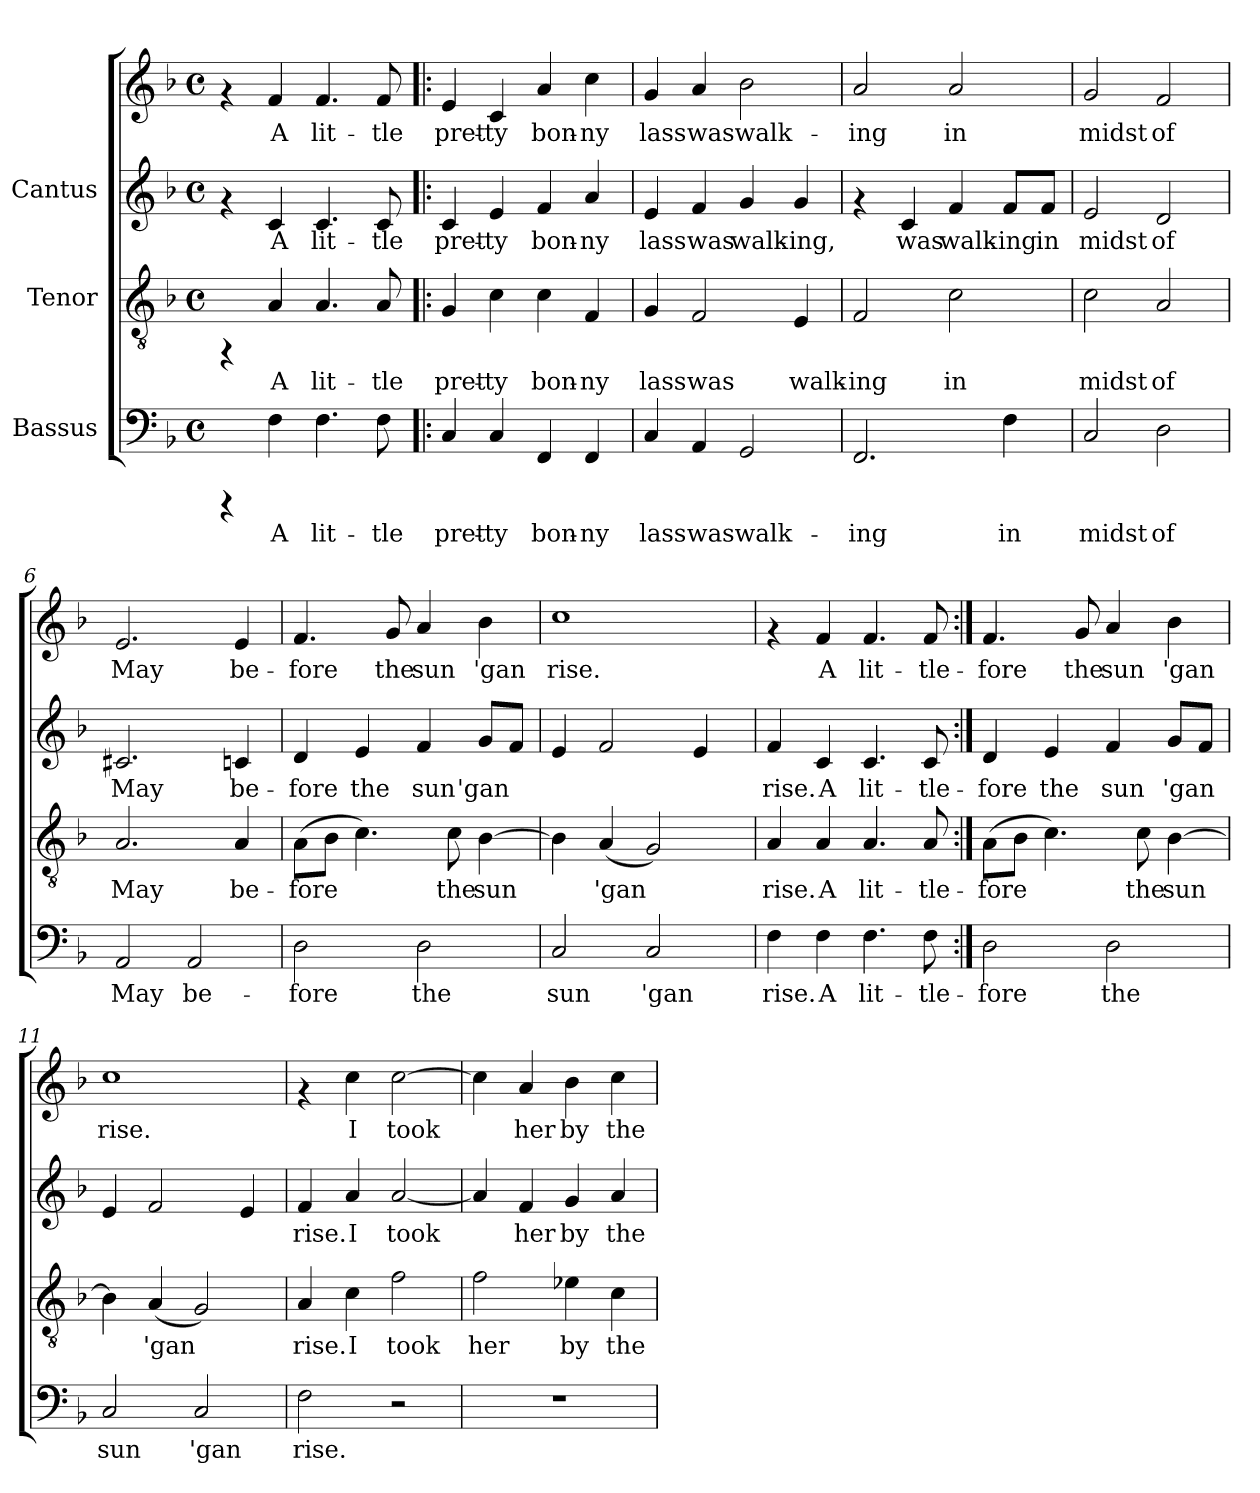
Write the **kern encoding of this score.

**kern	**text	**kern	**text	**kern	**text	**kern	**text
*part3	*part3	*part2	*part2	*part1	*part1	*part1	*part1
*staff4	*staff4	*staff3	*staff3	*staff2	*staff2	*staff1	*staff1
*I"Bassus	*	*I"Tenor	*	*I"Cantus	*	*	*
!!LO:PB:g=z
*stria5	*	*stria5	*	*stria5	*	*stria5	*
*clefF4	*	*clefGv2	*	*clefG2	*	*clefG2	*
*k[b-]	*	*k[b-]	*	*k[b-]	*	*k[b-]	*
*F:	*	*F:	*	*F:	*	*F:	*
*M4/4	*	*M4/4	*	*M4/4	*	*M4/4	*
*met(c)	*	*met(c)	*	*met(c)	*	*met(c)	*
*MM180	*	*MM180	*	*MM180	*	*MM180	*
=1	=1	=1	=1	=1	=1	=1	=1
4rCCC	.	4rFF	.	4rf	.	4rf	.
!	!LO:LY:b:cj	!	!LO:LY:b:cj	!	!LO:LY:b:cj	!	!LO:LY:b:cj
4F\	A	4A/	A	4c/	A	4f/	A
!	!LO:LY:b:cj	!	!LO:LY:b:cj	!	!LO:LY:b:cj	!	!LO:LY:b:cj
4.F\	lit-	4.A/	lit-	4.c/	lit-	4.f/	lit-
!	!LO:LY:b:cj	!	!LO:LY:b:cj	!	!LO:LY:b:cj	!	!LO:LY:b:cj
8F\	-tle	8A/	-tle	8c/	-tle	8f/	-tle
=2!|:	=2!|:	=2!|:	=2!|:	=2!|:	=2!|:	=2!|:	=2!|:
!	!LO:LY:b:cj	!	!LO:LY:b:cj	!	!LO:LY:b:cj	!	!LO:LY:b:cj
4C/	pret-	4G/	pret-	4c/	pret-	4e/	pret-
!	!LO:LY:b:cj	!	!LO:LY:b:cj	!	!LO:LY:b:cj	!	!LO:LY:b:cj
4C/	-ty	4c\	-ty	4e/	-ty	4c/	-ty
!	!LO:LY:b:cj	!	!LO:LY:b:cj	!	!LO:LY:b:cj	!	!LO:LY:b:cj
4FF/	bon-	4c\	bon-	4f/	bon-	4a/	bon-
!	!LO:LY:b:cj	!	!LO:LY:b:cj	!	!LO:LY:b:cj	!	!LO:LY:b:cj
4FF/	-ny	4F/	-ny	4a/	-ny	4cc\	-ny
=3	=3	=3	=3	=3	=3	=3	=3
!	!LO:LY:b:cj	!	!LO:LY:b:cj	!	!LO:LY:b:cj	!	!LO:LY:b:cj
4C/	lass	4G/	lass	4e/	-lass	4g/	lass
!	!LO:LY:b:cj	!	!LO:LY:b:cj	!	!LO:LY:b:cj	!	!LO:LY:b:cj
4AA/	was	2F/	was	4f/	was	4a/	was
!	!LO:LY:b:cj	!	!	!	!LO:LY:b:cj	!	!LO:LY:b:cj
2GG/	walk-	.	.	4g/	walk-	2b-\	walk-
!	!	!	!LO:LY:b:cj	!	!LO:LY:b:cj	!	!
.	.	4E/	walk-	4g/	-ing,	.	.
=4	=4	=4	=4	=4	=4	=4	=4
!	!LO:LY:b:cj	!	!LO:LY:b:cj	!	!	!	!LO:LY:b:cj
2.FF/	-ing	2F/	-ing	4rf	.	2a/	ing
!	!	!	!	!	!LO:LY:b:cj	!	!
.	.	.	.	4c/	was	.	.
!	!	!	!LO:LY:b:cj	!	!LO:LY:b:cj	!	!LO:LY:b:cj
.	.	2c\	in	4f/	walk-	2a/	in
!	!LO:LY:b:cj	!	!	!	!LO:LY:b:cj	!	!
4F\	in	.	.	8f/L	-ing	.	.
!	!	!	!	!	!LO:LY:b:cj	!	!
.	.	.	.	8f/J	in	.	.
!!LO:LB:g=z
=5	=5	=5	=5	=5	=5	=5	=5
!	!LO:LY:b:cj	!	!LO:LY:b:cj	!	!LO:LY:b:cj	!	!LO:LY:b:cj
2C/	midst	2c\	midst	2e/	midst	2g/	midst
!	!LO:LY:b:cj	!	!LO:LY:b:cj	!	!LO:LY:b:cj	!	!LO:LY:b:cj
2D\	of	2A/	of	2d/	of	2f/	of
=6	=6	=6	=6	=6	=6	=6	=6
!	!LO:LY:b:cj	!	!LO:LY:b:cj	!	!LO:LY:b:cj	!	!LO:LY:b:cj
2AA/	May	2.A/	May	2.c#X/	-May	2.e/	May
!	!LO:LY:b:cj	!	!	!	!	!	!
2AA/	be-	.	.	.	.	.	.
!	!	!	!LO:LY:b:cj	!	!LO:LY:b:cj	!	!LO:LY:b:cj
.	.	4A/	be-	4cn/	be-	4e/	be-
=7	=7	=7	=7	=7	=7	=7	=7
!	!LO:LY:b:cj	!	!LO:LY:b:cj	!	!LO:LY:b:cj	!	!LO:LY:b:cj
2D\	-fore	(>8A\L	-fore	4d/	fore	4.f/	-fore
!	!	!	!LO:LY:b:cj	!	!	!	!
.	.	8B-\J	.	.	.	.	.
!	!	!	!LO:LY:b:cj	!	!LO:LY:b:cj	!	!
.	.	4.c\)	.	4e/	the	.	.
!	!	!	!	!	!	!	!LO:LY:b:cj
.	.	.	.	.	.	8g/	the
!	!LO:LY:b:cj	!	!	!	!LO:LY:b:cj	!	!LO:LY:b:cj
2D\	the	.	.	4f/	sun	4a/	sun
!	!	!	!LO:LY:b:cj	!	!	!	!
.	.	8c\	the	.	.	.	.
!	!	!	!LO:LY:b:cj	!	!LO:LY:b:cj	!	!LO:LY:b:cj
.	.	[>4B-\	sun	8g/L	'gan	4b-\	'gan
!	!	!	!	!	!LO:LY:b:cj	!	!
.	.	.	.	8f/J	.	.	.
=8	=8	=8	=8	=8	=8	=8	=8
!	!LO:LY:b:cj	!	!LO:LY:b:cj	!	!	!	!LO:LY:b:cj
2C/	sun	4B-\]	.	4e/	.	1cc	rise.
!	!	!	!LO:LY:b:cj	!	!	!	!
.	.	(<4A/	'gan	2f/	.	.	.
!	!LO:LY:b:cj	!	!LO:LY:b:cj	!	!	!	!
2C/	'gan	2G/)	.	.	.	.	.
.	.	.	.	4e/	.	.	.
=9	=9	=9	=9	=9	=9	=9	=9
!	!LO:LY:b:cj	!	!LO:LY:b:cj	!	!LO:LY:b:cj	!	!
4F\	rise.	4A/	rise.	4f/	-rise.	4rf	.
!	!LO:LY:b:cj	!	!LO:LY:b:cj	!	!LO:LY:b:cj	!	!LO:LY:b:cj
4F\	A	4A/	A	4c/	A	4f/	A
!	!LO:LY:b:cj	!	!LO:LY:b:cj	!	!LO:LY:b:cj	!	!LO:LY:b:cj
4.F\	lit-	4.A/	lit-	4.c/	lit-	4.f/	lit-
!	!LO:LY:b:cj	!	!LO:LY:b:cj	!	!LO:LY:b:cj	!	!LO:LY:b:cj
8F\	-tle-	8A/	-tle-	8c/	-tle-	8f/	-tle-
!!LO:LB:g=z
=10:|!	=10:|!	=10:|!	=10:|!	=10:|!	=10:|!	=10:|!	=10:|!
!	!LO:LY:b:cj	!	!LO:LY:b:cj	!	!LO:LY:b:cj	!	!LO:LY:b:cj
2D\	-fore	(>8A\L	-fore	4d/	fore	4.f/	-fore
!	!	!	!LO:LY:b:cj	!	!	!	!
.	.	8B-\J	.	.	.	.	.
!	!	!	!LO:LY:b:cj	!	!LO:LY:b:cj	!	!
.	.	4.c\)	.	4e/	the	.	.
!	!	!	!	!	!	!	!LO:LY:b:cj
.	.	.	.	.	.	8g/	the
!	!LO:LY:b:cj	!	!	!	!LO:LY:b:cj	!	!LO:LY:b:cj
2D\	the	.	.	4f/	sun	4a/	sun
!	!	!	!LO:LY:b:cj	!	!	!	!
.	.	8c\	the	.	.	.	.
!	!	!	!LO:LY:b:cj	!	!LO:LY:b:cj	!	!LO:LY:b:cj
.	.	[>4B-\	sun	8g/L	'gan	4b-\	'gan
!	!	!	!	!	!LO:LY:b:cj	!	!
.	.	.	.	8f/J	.	.	.
=11	=11	=11	=11	=11	=11	=11	=11
!	!LO:LY:b:cj	!	!LO:LY:b:cj	!	!	!	!LO:LY:b:cj
2C/	sun	4B-\]	.	4e/	.	1cc	rise.
!	!	!	!LO:LY:b:cj	!	!	!	!
.	.	(<4A/	'gan	2f/	.	.	.
!	!LO:LY:b:cj	!	!LO:LY:b:cj	!	!	!	!
2C/	'gan	2G/)	.	.	.	.	.
.	.	.	.	4e/	.	.	.
=12	=12	=12	=12	=12	=12	=12	=12
!	!LO:LY:b:cj	!	!LO:LY:b:cj	!	!LO:LY:b:cj	!	!
2F\	rise.	4A/	rise.	4f/	rise.	4rf	.
!	!	!	!LO:LY:b:cj	!	!LO:LY:b:cj	!	!LO:LY:b:cj
.	.	4c\	I	4a/	I	4cc\	I
!	!	!	!LO:LY:b:cj	!	!LO:LY:b:cj	!	!LO:LY:b:cj
2r	.	2f\	took	[<2a/	took	[>2cc\	took
=13	=13	=13	=13	=13	=13	=13	=13
!	!	!	!LO:LY:b:cj	!	!LO:LY:b:cj	!	!LO:LY:b:cj
1r	.	2f\	her	4a/]	.	4cc\]	.
!	!	!	!	!	!LO:LY:b:cj	!	!LO:LY:b:cj
.	.	.	.	4f/	her	4a/	her
!	!	!	!LO:LY:b:cj	!	!LO:LY:b:cj	!	!LO:LY:b:cj
.	.	4e-X\	by	4g/	by	4b-\	by
!	!	!	!LO:LY:b:cj	!	!LO:LY:b:cj	!	!LO:LY:b:cj
.	.	4c\	the	4a/	the	4cc\	the
=	=	=	=	=	=	=	=
*-	*-	*-	*-	*-	*-	*-	*-
